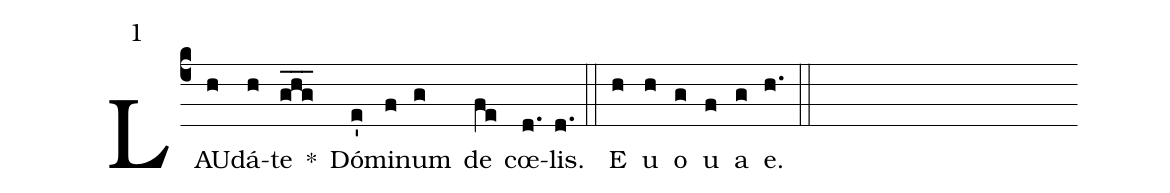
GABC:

mode:1;
%%
(c4)LAU(h)dá(h)te(ghg___) *() Dó(e')mi(f)num(g) de(fe) cœ(d.)lis.(d.) (::) <eu>E(h) u(h) o(g) u(f) a(g) e.</eu>(h.) (::)
